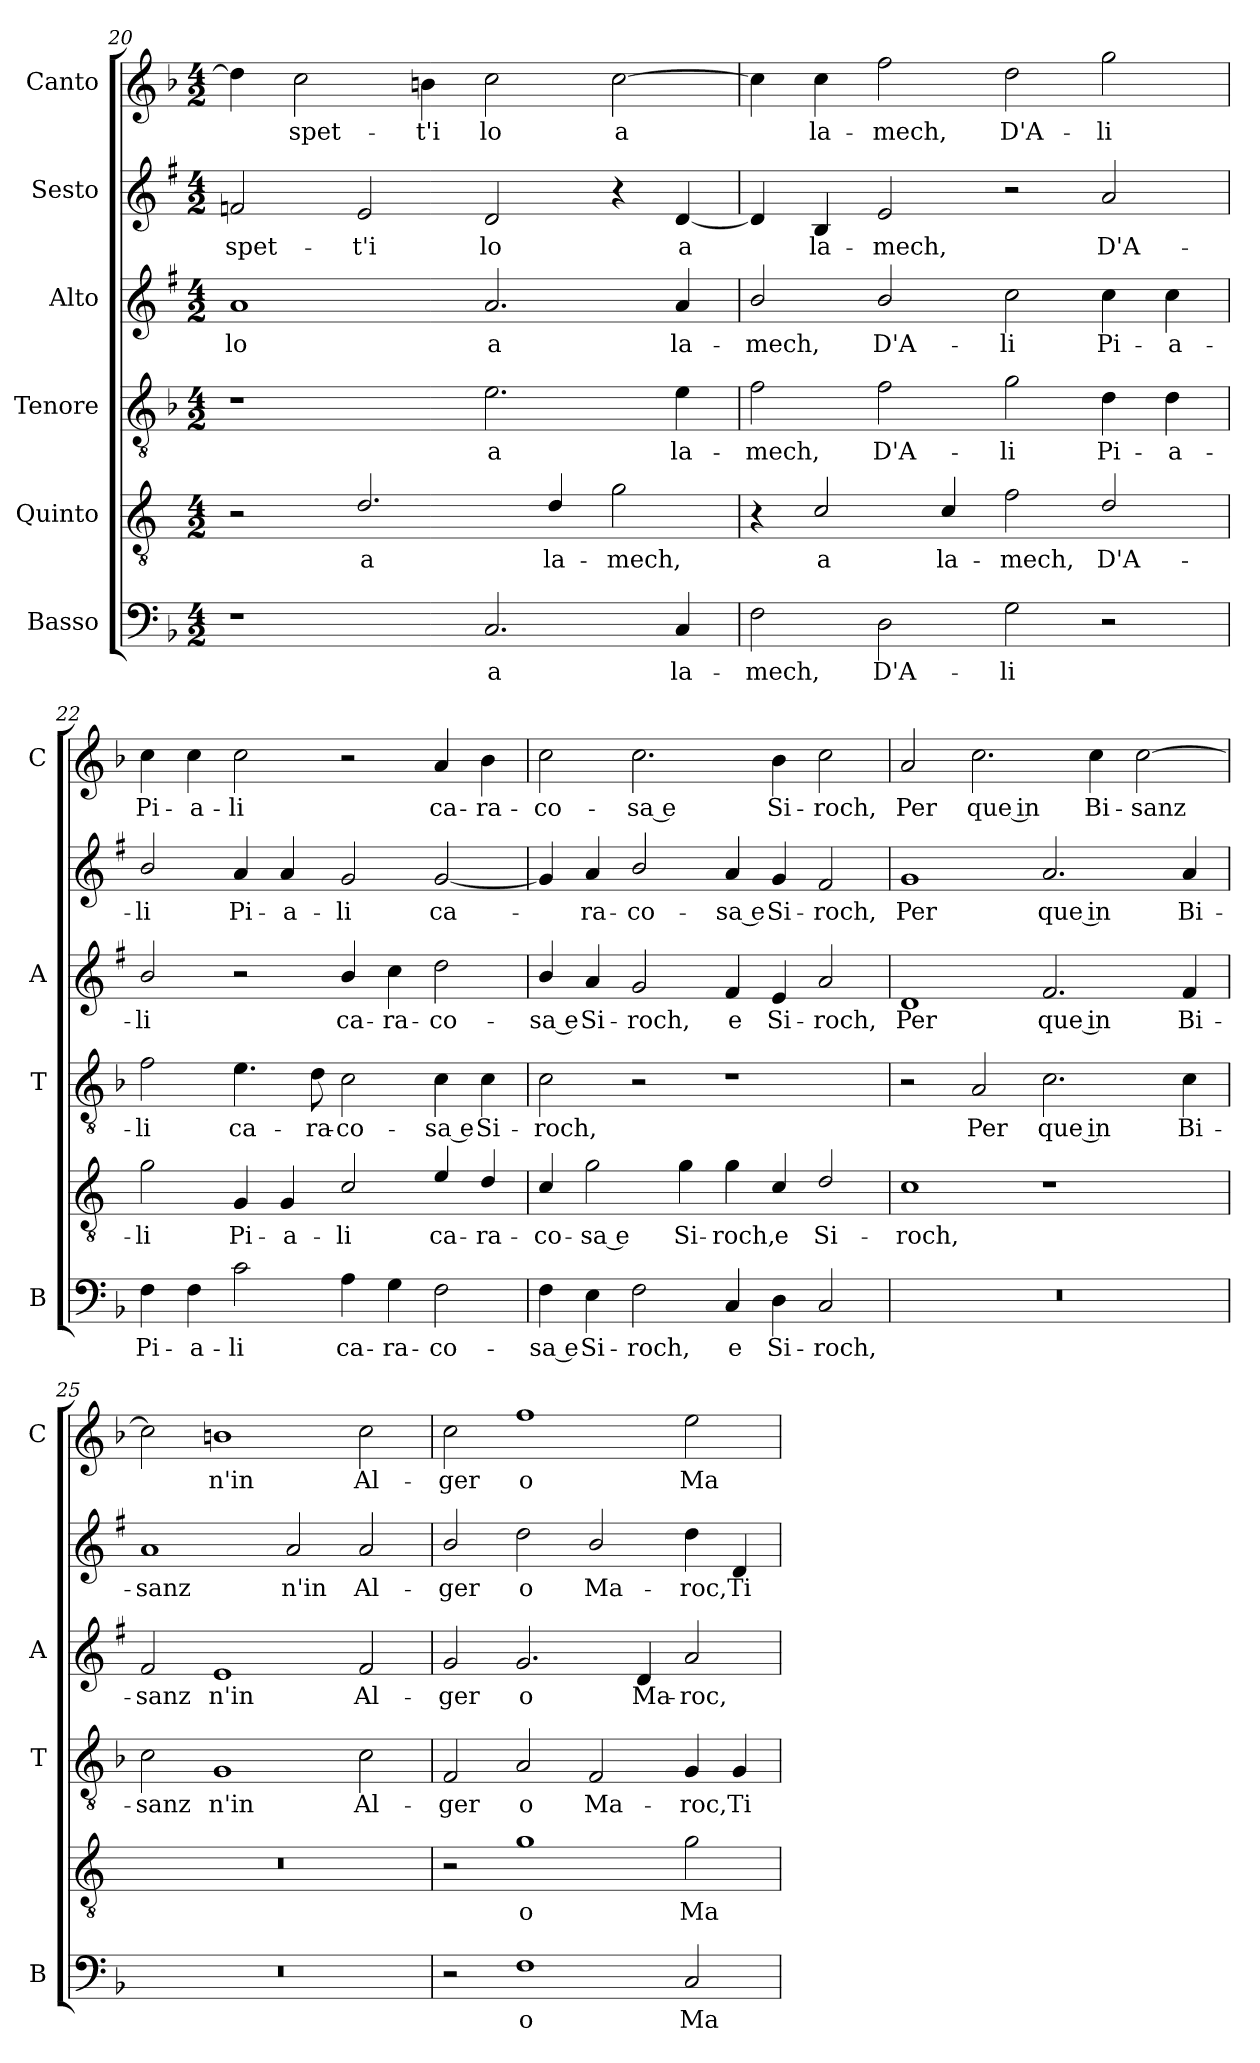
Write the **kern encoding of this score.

**kern	**text	**kern	**text	**kern	**text	**kern	**text	**kern	**text	**kern	**text
*part6	*part6	*part5	*part5	*part4	*part4	*part3	*part3	*part2	*part2	*part1	*part1
*staff6	*staff6	*staff5	*staff5	*staff4	*staff4	*staff3	*staff3	*staff2	*staff2	*staff1	*staff1
*I"Basso	*	*I"Quinto	*	*I"Tenore	*	*I"Alto	*	*I"Sesto	*	*I"Canto	*
*I'B	*	*	*	*I'T	*	*I'A	*	*	*	*I'C	*
!!LO:PB:g=z
*clefF4	*	*clefGv2	*	*clefGv2	*	*clefG2	*	*clefG2	*	*clefG2	*
*	*	*ITrd4c7	*	*	*	*ITrd1c2	*	*ITrd1c2	*	*	*
*k[b-]	*	*k[b-]	*	*k[b-]	*	*k[b-]	*	*k[b-]	*	*k[b-]	*
*F:	*	*F:	*	*F:	*	*F:	*	*F:	*	*F:	*
*M4/2	*	*M4/2	*	*M4/2	*	*M4/2	*	*M4/2	*	*M4/2	*
=20	=20	=20	=20	=20	=20	=20	=20	=20	=20	=20	=20
!	!	!	!	!	!	!	!LO:LY:b	!	!LO:LY:b	!	!
1r	.	2r	.	1r	.	1g	lo	2e-X/	-spet-	4dd\]	.
!	!	!	!	!	!	!	!	!	!	!	!LO:LY:b
.	.	.	.	.	.	.	.	.	.	2cc\	-spet-
!	!	!	!LO:LY:b	!	!	!	!	!	!LO:LY:b	!	!
.	.	2.G/	a	.	.	.	.	2d/	-t'i	.	.
!	!	!	!	!	!	!	!	!	!	!	!LO:LY:b
.	.	.	.	.	.	.	.	.	.	4bn\	-t'i
!	!LO:LY:b	!	!	!	!LO:LY:b	!	!LO:LY:b	!	!LO:LY:b	!	!LO:LY:b
2.C/	a	.	.	2.e\	a	2.g/	a	2c/	lo	2cc\	lo
!	!	!	!LO:LY:b	!	!	!	!	!	!	!	!
.	.	4G/	la-	.	.	.	.	.	.	.	.
!	!	!	!LO:LY:b	!	!	!	!	!	!	!	!LO:LY:b
.	.	2c\	-mech,	.	.	.	.	4r	.	[2cc\	a
!	!LO:LY:b	!	!	!	!LO:LY:b	!	!LO:LY:b	!	!LO:LY:b	!	!
4C/	la-	.	.	4e\	la-	4g/	la-	[4c/	a	.	.
=21	=21	=21	=21	=21	=21	=21	=21	=21	=21	=21	=21
!	!LO:LY:b	!	!	!	!LO:LY:b	!	!LO:LY:b	!	!	!	!
2F\	-mech,	4r	.	2f\	-mech,	2a/	-mech,	4c/]	.	4cc\]	.
!	!	!	!LO:LY:b	!	!	!	!	!	!LO:LY:b	!	!LO:LY:b
.	.	2F/	a	.	.	.	.	4A/	la-	4cc\	la-
!	!LO:LY:b	!	!	!	!LO:LY:b	!	!LO:LY:b	!	!LO:LY:b	!	!LO:LY:b
2D\	D'A-	.	.	2f\	D'A-	2a/	D'A-	2d/	-mech,	2ff\	-mech,
!	!	!	!LO:LY:b	!	!	!	!	!	!	!	!
.	.	4F/	la-	.	.	.	.	.	.	.	.
!	!LO:LY:b	!	!LO:LY:b	!	!LO:LY:b	!	!LO:LY:b	!	!	!	!LO:LY:b
2G\	-li	2B-\	-mech,	2g\	-li	2b-\	-li	2r	.	2dd\	D'A-
!	!	!	!LO:LY:b	!	!LO:LY:b	!	!LO:LY:b	!	!LO:LY:b	!	!LO:LY:b
2r	.	2G/	D'A-	4d\	Pi-	4b-\	Pi-	2g/	D'A-	2gg\	-li
!	!	!	!	!	!LO:LY:b	!	!LO:LY:b	!	!	!	!
.	.	.	.	4d\	-a-	4b-\	-a-	.	.	.	.
=22	=22	=22	=22	=22	=22	=22	=22	=22	=22	=22	=22
!	!LO:LY:b	!	!LO:LY:b	!	!LO:LY:b	!	!LO:LY:b	!	!LO:LY:b	!	!LO:LY:b
4F\	Pi-	2c\	-li	2f\	-li	2a/	-li	2a/	-li	4cc\	Pi-
!	!LO:LY:b	!	!	!	!	!	!	!	!	!	!LO:LY:b
4F\	-a-	.	.	.	.	.	.	.	.	4cc\	-a-
!	!LO:LY:b	!	!LO:LY:b	!	!LO:LY:b	!	!	!	!LO:LY:b	!	!LO:LY:b
2c\	-li	4C/	Pi-	4.e\	ca-	2r	.	4g/	Pi-	2cc\	-li
!	!	!	!LO:LY:b	!	!	!	!	!	!LO:LY:b	!	!
.	.	4C/	-a-	.	.	.	.	4g/	-a-	.	.
!	!	!	!	!	!LO:LY:b	!	!	!	!	!	!
.	.	.	.	8d\	-ra-	.	.	.	.	.	.
!	!LO:LY:b	!	!LO:LY:b	!	!LO:LY:b	!	!LO:LY:b	!	!LO:LY:b	!	!
4A\	ca-	2F/	-li	2c\	-co-	4a/	ca-	2f/	-li	2r	.
!	!LO:LY:b	!	!	!	!	!	!LO:LY:b	!	!	!	!
4G\	-ra-	.	.	.	.	4b-\	-ra-	.	.	.	.
!	!LO:LY:b	!	!LO:LY:b	!	!LO:LY:b	!	!LO:LY:b	!	!LO:LY:b	!	!LO:LY:b
2F\	-co-	4A/	ca-	4c\	-sa e	2cc\	-co-	[2f/	ca-	4a/	ca-
!	!	!	!LO:LY:b	!	!LO:LY:b	!	!	!	!	!	!LO:LY:b
.	.	4G/	-ra-	4c\	Si-	.	.	.	.	4b-\	-ra-
=23	=23	=23	=23	=23	=23	=23	=23	=23	=23	=23	=23
!	!LO:LY:b	!	!LO:LY:b	!	!LO:LY:b	!	!LO:LY:b	!	!	!	!LO:LY:b
4F\	-sa e	4F/	-co-	2c\	-roch,	4a/	-sa e	4f/]	.	2cc\	-co-
!	!LO:LY:b	!	!LO:LY:b	!	!	!	!LO:LY:b	!	!LO:LY:b	!	!
4E\	Si-	2c\	-sa e	.	.	4g/	Si-	4g/	-ra-	.	.
!	!LO:LY:b	!	!	!	!	!	!LO:LY:b	!	!LO:LY:b	!	!LO:LY:b
2F\	-roch,	.	.	2r	.	2f/	-roch,	2a/	-co-	2.cc\	-sa e
!	!	!	!LO:LY:b	!	!	!	!	!	!	!	!
.	.	4c\	Si-	.	.	.	.	.	.	.	.
!	!LO:LY:b	!	!LO:LY:b	!	!	!	!LO:LY:b	!	!LO:LY:b	!	!
4C/	e	4c\	-roch,	1r	.	4e/	e	4g/	-sa e	.	.
!	!LO:LY:b	!	!LO:LY:b	!	!	!	!LO:LY:b	!	!LO:LY:b	!	!LO:LY:b
4D\	Si-	4F/	e	.	.	4d/	Si-	4f/	Si-	4b-\	Si-
!	!LO:LY:b	!	!LO:LY:b	!	!	!	!LO:LY:b	!	!LO:LY:b	!	!LO:LY:b
2C/	-roch,	2G/	Si-	.	.	2g/	-roch,	2e/	-roch,	2cc\	-roch,
!!LO:LB:g=z
=24	=24	=24	=24	=24	=24	=24	=24	=24	=24	=24	=24
!	!	!	!LO:LY:b	!	!	!	!LO:LY:b	!	!LO:LY:b	!	!LO:LY:b
0r	.	1F	-roch,	2r	.	1c	Per	1f	Per	2a/	Per
!	!	!	!	!	!LO:LY:b	!	!	!	!	!	!LO:LY:b
.	.	.	.	2A/	Per	.	.	.	.	2.cc\	que in
!	!	!	!	!	!LO:LY:b	!	!LO:LY:b	!	!LO:LY:b	!	!
.	.	1r	.	2.c\	que in	2.e/	que in	2.g/	que in	.	.
!	!	!	!	!	!	!	!	!	!	!	!LO:LY:b
.	.	.	.	.	.	.	.	.	.	4cc\	Bi-
!	!	!	!	!	!	!	!	!	!	!	!LO:LY:b
.	.	.	.	.	.	.	.	.	.	[2cc\	-sanz
!	!	!	!	!	!LO:LY:b	!	!LO:LY:b	!	!LO:LY:b	!	!
.	.	.	.	4c\	Bi-	4e/	Bi-	4g/	Bi-	.	.
=25	=25	=25	=25	=25	=25	=25	=25	=25	=25	=25	=25
!	!	!	!	!	!LO:LY:b	!	!LO:LY:b	!	!LO:LY:b	!	!
0r	.	0r	.	2c\	-sanz	2e/	-sanz	1g	-sanz	2cc\]	.
!	!	!	!	!	!LO:LY:b	!	!LO:LY:b	!	!	!	!LO:LY:b
.	.	.	.	1G	n'in	1d	n'in	.	.	1bn	n'in
!	!	!	!	!	!	!	!	!	!LO:LY:b	!	!
.	.	.	.	.	.	.	.	2g/	n'in	.	.
!	!	!	!	!	!LO:LY:b	!	!LO:LY:b	!	!LO:LY:b	!	!LO:LY:b
.	.	.	.	2c\	Al-	2e/	Al-	2g/	Al-	2cc\	Al-
=26	=26	=26	=26	=26	=26	=26	=26	=26	=26	=26	=26
!	!	!	!	!	!LO:LY:b	!	!LO:LY:b	!	!LO:LY:b	!	!LO:LY:b
2r	.	2r	.	2F/	-ger	2f/	-ger	2a/	-ger	2cc\	-ger
!	!LO:LY:b	!	!LO:LY:b	!	!LO:LY:b	!	!LO:LY:b	!	!LO:LY:b	!	!LO:LY:b
1F	o	1c	o	2A/	o	2.f/	o	2cc\	o	1ff	o
!	!	!	!	!	!LO:LY:b	!	!	!	!LO:LY:b	!	!
.	.	.	.	2F/	Ma-	.	.	2a/	Ma-	.	.
!	!	!	!	!	!	!	!LO:LY:b	!	!	!	!
.	.	.	.	.	.	4c/	Ma-	.	.	.	.
!	!LO:LY:b	!	!LO:LY:b	!	!LO:LY:b	!	!LO:LY:b	!	!LO:LY:b	!	!LO:LY:b
2C/	Ma-	2c\	Ma-	4G/	-roc,	2g/	-roc,	4cc\	-roc,	2ee\	Ma-
!	!	!	!	!	!LO:LY:b	!	!	!	!LO:LY:b	!	!
.	.	.	.	4G/	Ti	.	.	4c/	Ti	.	.
=	=	=	=	=	=	=	=	=	=	=	=
*-	*-	*-	*-	*-	*-	*-	*-	*-	*-	*-	*-
